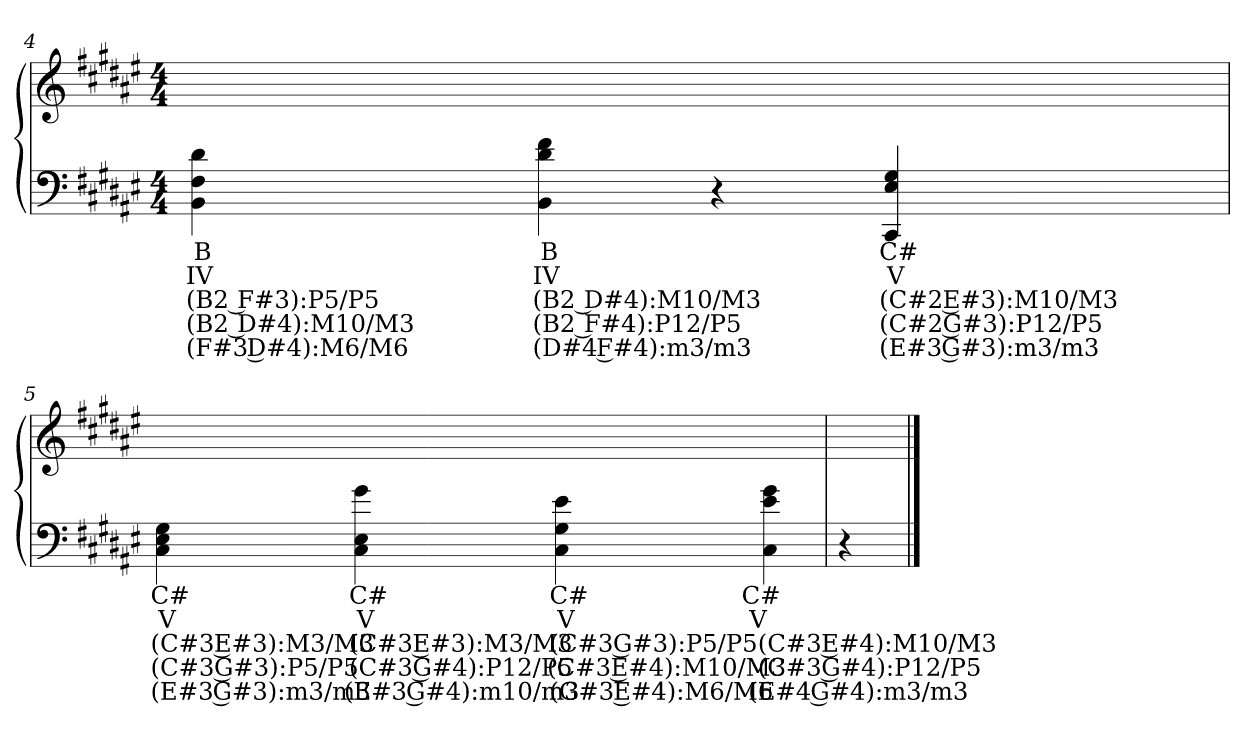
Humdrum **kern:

**kern	**text	**text	**text	**text	**text	**kern
*part2	*part2	*part2	*part2	*part2	*part2	*part1
*staff2	*staff2	*staff2	*staff2	*staff2	*staff2	*staff1
*clefF4	*	*	*	*	*	*clefG2
*k[f#c#g#d#a#e#]	*	*	*	*	*	*k[f#c#g#d#a#e#]
*F#:	*	*	*	*	*	*F#:
*M4/4	*	*	*	*	*	*M4/4
=4	=4	=4	=4	=4	=4	=4
4BB 4F# 4d#	B	IV	(B2 F#3):P5/P5	(B2 D#4):M10/M3	(F#3 D#4):M6/M6	1ryy
4BB 4d# 4f#	B	IV	(B2 D#4):M10/M3	(B2 F#4):P12/P5	(D#4 F#4):m3/m3	.
4r	.	.	.	.	.	.
4CC# 4E# 4G#	C#	V	(C#2 E#3):M10/M3	(C#2 G#3):P12/P5	(E#3 G#3):m3/m3	.
=5	=5	=5	=5	=5	=5	=5
4C# 4E# 4G#	C#	V	(C#3 E#3):M3/M3	(C#3 G#3):P5/P5	(E#3 G#3):m3/m3	1ryy
4C# 4E# 4g#	C#	V	(C#3 E#3):M3/M3	(C#3 G#4):P12/P5	(E#3 G#4):m10/m3	.
4C# 4G# 4e#	C#	V	(C#3 G#3):P5/P5	(C#3 E#4):M10/M3	(G#3 E#4):M6/M6	.
4C# 4e# 4g#	C#	V	(C#3 E#4):M10/M3	(C#3 G#4):P12/P5	(E#4 G#4):m3/m3	.
=6	=6	=6	=6	=6	=6	=6
4r	.	.	.	.	.	4ryy
==	==	==	==	==	==	==
*-	*-	*-	*-	*-	*-	*-
